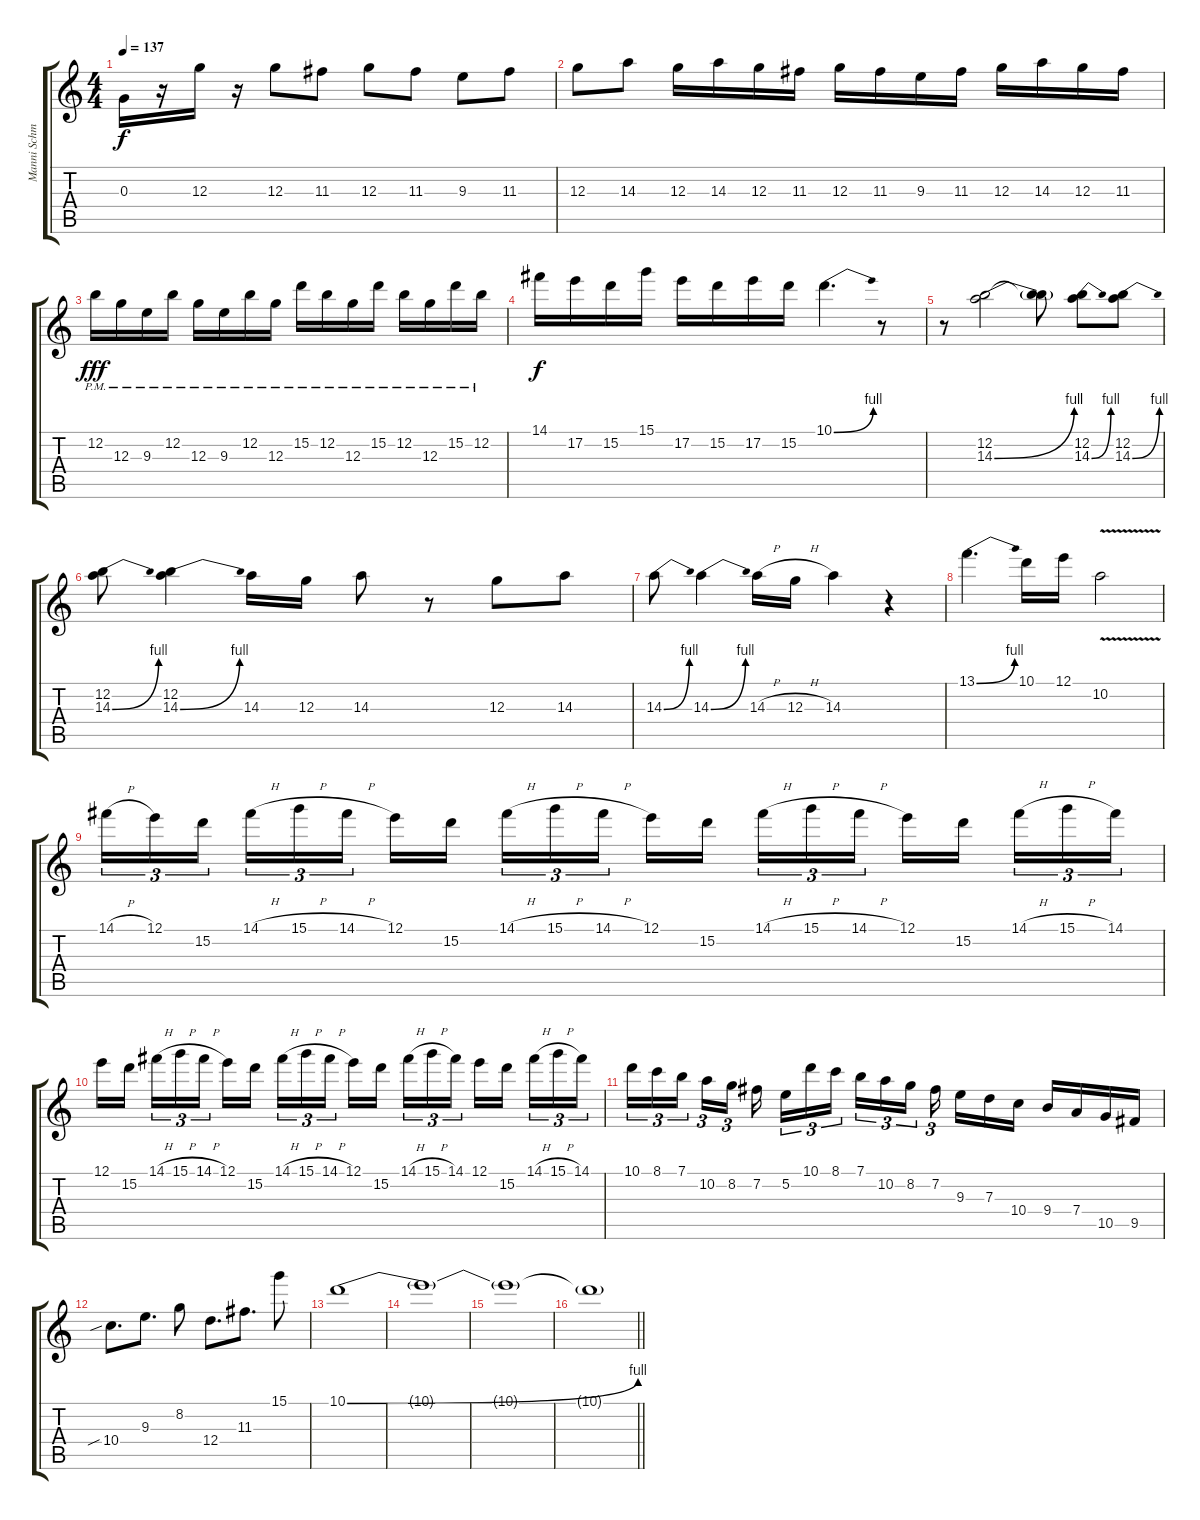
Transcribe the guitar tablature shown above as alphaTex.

\track ("Manni Schmidt" "Manni Schm") {instrument distortionguitar}
\staff {score tabs}
\tuning (E4 B3 G3 D3 A2 E2) {hide}
\ts (4 4)
\tempo 137
\clef g2
\ks c
0.3.16{dy f} r.16 12.3.16 r.16 12.3.8 11.3.8 12.3.8 11.3.8 9.3.8 11.3.8 |
12.3.8 14.3.8 12.3.16 14.3.16 12.3.16 11.3.16 12.3.16 11.3.16 9.3.16 11.3.16 12.3.16 14.3.16 12.3.16 11.3.16 |
12.2{pm}.16{dy fff} 12.3{pm}.16 9.3{pm}.16 12.2{pm}.16 12.3{pm}.16 9.3{pm}.16 12.2{pm}.16 12.3{pm}.16 15.2{pm}.16 12.2{pm}.16 12.3{pm}.16 15.2{pm}.16 12.2{pm}.16 12.3{pm}.16 15.2{pm}.16 12.2{pm}.16 |
14.1.16{dy f} 17.2.16 15.2.16 15.1.16 17.2.16 15.2.16 17.2.16 15.2.16 10.1{be (bend 0 0 60 4)}.4{d} r.8 |
r.8 (12.2 14.3{be (bend 0 0 60 4)}).2 (12.2{t} 14.3{t}).8 (12.2 14.3{be (bend 0 0 60 4)}).8 (12.2 14.3{be (bend 0 0 60 4)}).8 |
(12.2 14.3{be (bend 0 0 60 4)}).8 (12.2 14.3{be (bend 0 0 60 4)}).4 14.3.16 12.3.16 14.3.8 r.8 12.3.8 14.3.8 |
14.3{be (bend 0 0 60 4)}.8 14.3{be (bend 0 0 60 4)}.4 14.3{h}.16 12.3{h}.16 14.3.4 r.4 |
13.1{be (bend 0 0 60 4)}.4{d} 10.1.16 12.1.16 10.2{v}.2 |
14.1{h}.16{tu (3 2)} 12.1.16{tu (3 2)} 15.2.16{tu (3 2) beam splitsecondary} 14.1{h}.16{tu (3 2)} 15.1{h}.16{tu (3 2)} 14.1{h}.16{tu (3 2)} 12.1.16 15.2.16{beam splitsecondary} 14.1{h}.16{tu (3 2)} 15.1{h}.16{tu (3 2)} 14.1{h}.16{tu (3 2)} 12.1.16 15.2.16{beam splitsecondary} 14.1{h}.16{tu (3 2)} 15.1{h}.16{tu (3 2)} 14.1{h}.16{tu (3 2)} 12.1.16 15.2.16{beam splitsecondary} 14.1{h}.16{tu (3 2)} 15.1{h}.16{tu (3 2)} 14.1.16{tu (3 2)} |
12.1.16 15.2.16{beam splitsecondary} 14.1{h}.16{tu (3 2)} 15.1{h}.16{tu (3 2)} 14.1{h}.16{tu (3 2)} 12.1.16 15.2.16{beam splitsecondary} 14.1{h}.16{tu (3 2)} 15.1{h}.16{tu (3 2)} 14.1{h}.16{tu (3 2)} 12.1.16 15.2.16{beam splitsecondary} 14.1{h}.16{tu (3 2)} 15.1{h}.16{tu (3 2)} 14.1.16{tu (3 2)} 12.1.16 15.2.16{beam splitsecondary} 14.1{h}.16{tu (3 2)} 15.1{h}.16{tu (3 2)} 14.1.16{tu (3 2)} |
10.1.16{tu (3 2)} 8.1.16{tu (3 2)} 7.1.16{tu (3 2) beam splitsecondary} 10.2.16{tu (3 2)} 8.2.16{tu (3 2) beam splitsecondary} 7.2.16 5.2.16{tu (3 2)} 10.1.16{tu (3 2)} 8.1.16{tu (3 2) beam splitsecondary} 7.1.16{tu (3 2)} 10.2.16{tu (3 2)} 8.2.16{tu (3 2)} 7.2.16{tu (3 2) beam splitsecondary} 9.3.16 7.3.16 10.4.16 9.4.16 7.4.16 10.5.16 9.5.16 |
10.4{sib}.8{d} 9.3.8{d} 8.2.8 12.4.8{d} 11.3.8{d} 15.1.8 |
10.1{be (bend 0 0 60 4)}.1{volume 3} |
10.1{t}.1 |
10.1{t}.1 |
\barLineRight lightlight
10.1{t}.1
